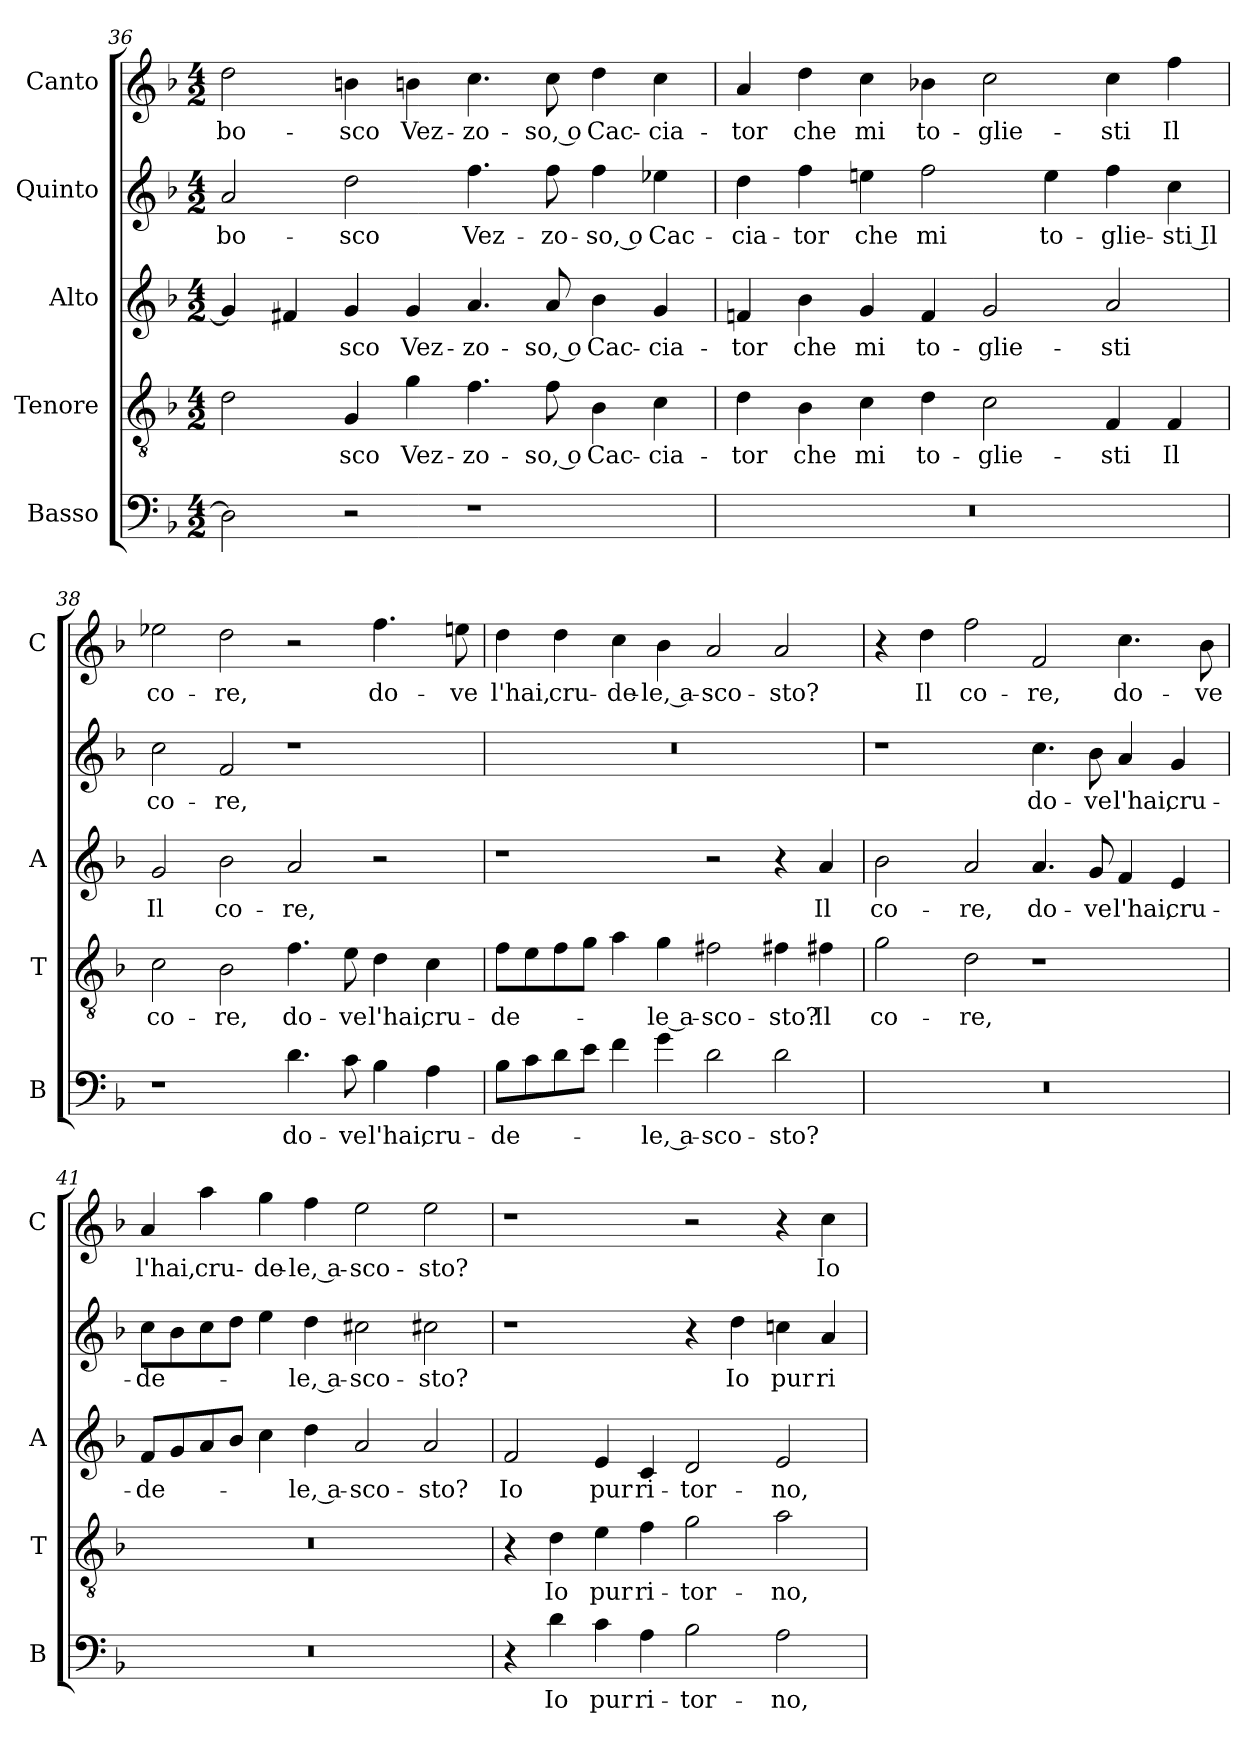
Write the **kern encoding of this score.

**kern	**text	**kern	**text	**kern	**text	**kern	**text	**kern	**text
*part5	*part5	*part4	*part4	*part3	*part3	*part2	*part2	*part1	*part1
*staff5	*staff5	*staff4	*staff4	*staff3	*staff3	*staff2	*staff2	*staff1	*staff1
*I"Basso	*	*I"Tenore	*	*I"Alto	*	*I"Quinto	*	*I"Canto	*
*I'B	*	*I'T	*	*I'A	*	*	*	*I'C	*
*clefF4	*	*clefGv2	*	*clefG2	*	*clefG2	*	*clefG2	*
*k[b-]	*	*k[b-]	*	*k[b-]	*	*k[b-]	*	*k[b-]	*
*F:	*	*F:	*	*F:	*	*F:	*	*F:	*
*M4/2	*	*M4/2	*	*M4/2	*	*M4/2	*	*M4/2	*
=36	=36	=36	=36	=36	=36	=36	=36	=36	=36
2D]	.	2d	.	4g]	.	2a	bo-	2dd	bo-
.	.	.	.	4f#X	.	.	.	.	.
2r	.	4G	-sco	4g	-sco	2dd	-sco	4bn	-sco
.	.	4g	Vez-	4g	Vez-	.	.	4bn	Vez-
1r	.	4.f	-zo-	4.a	-zo-	4.ff	Vez-	4.cc	-zo-
.	.	8f	-so, o	8a	-so, o	8ff	-zo-	8cc	-so, o
.	.	4B-	Cac-	4b-	Cac-	4ff	-so, o	4dd	Cac-
.	.	4c	-cia-	4g	-cia-	4ee-X	Cac-	4cc	-cia-
=37	=37	=37	=37	=37	=37	=37	=37	=37	=37
0r	.	4d	-tor	4fn	-tor	4dd	-cia-	4a	-tor
.	.	4B-	che	4b-	che	4ff	-tor	4dd	che
.	.	4c	mi	4g	mi	4een	che	4cc	mi
.	.	4d	to-	4f	to-	2ff	mi	4b-X	to-
.	.	2c	-glie-	2g	-glie-	.	.	2cc	-glie-
.	.	.	.	.	.	4ee	to-	.	.
.	.	4F	-sti	2a	-sti	4ff	-glie-	4cc	-sti
.	.	4F	Il	.	.	4cc	-sti Il	4ff	Il
=38	=38	=38	=38	=38	=38	=38	=38	=38	=38
1r	.	2c	co-	2g	Il	2cc	co-	2ee-X	co-
.	.	2B-	-re,	2b-	co-	2f	-re,	2dd	-re,
4.d	do-	4.f	do-	2a	-re,	1r	.	2r	.
8c	-ve	8e	-ve	.	.	.	.	.	.
4B-	l'hai,	4d	l'hai,	2r	.	.	.	4.ff	do-
4A	cru-	4c	cru-	.	.	.	.	.	.
.	.	.	.	.	.	.	.	8een	-ve
=39	=39	=39	=39	=39	=39	=39	=39	=39	=39
8B-L	-de-	8fL	-de-	1r	.	0r	.	4dd	l'hai,
8c	.	8e	.	.	.	.	.	.	.
8d	.	8f	.	.	.	.	.	4dd	cru-
8eJ	.	8gJ	.	.	.	.	.	.	.
4f	.	4a	.	.	.	.	.	4cc	-de-
4g	-le, a-	4g	-le a-	.	.	.	.	4b-	-le, a-
2d	-sco-	2f#X	-sco-	2r	.	.	.	2a	-sco-
2d	-sto?	4f#X	-sto?	4r	.	.	.	2a	-sto?
.	.	4f#X	Il	4a	Il	.	.	.	.
=40	=40	=40	=40	=40	=40	=40	=40	=40	=40
0r	.	2g	co-	2b-	co-	1r	.	4r	.
.	.	.	.	.	.	.	.	4dd	Il
.	.	2d	-re,	2a	-re,	.	.	2ff	co-
.	.	1r	.	4.a	do-	4.cc	do-	2f	-re,
.	.	.	.	8g	-ve	8b-	-ve	.	.
.	.	.	.	4f	l'hai,	4a	l'hai,	4.cc	do-
.	.	.	.	4e	cru-	4g	cru-	.	.
.	.	.	.	.	.	.	.	8b-	-ve
=41	=41	=41	=41	=41	=41	=41	=41	=41	=41
0r	.	0r	.	8fL	-de-	8ccL	-de-	4a	l'hai,
.	.	.	.	8g	.	8b-	.	.	.
.	.	.	.	8a	.	8cc	.	4aa	cru-
.	.	.	.	8b-J	.	8ddJ	.	.	.
.	.	.	.	4cc	.	4ee	.	4gg	-de-
.	.	.	.	4dd	-le, a-	4dd	-le, a-	4ff	-le, a-
.	.	.	.	2a	-sco-	2cc#X	-sco-	2ee	-sco-
.	.	.	.	2a	-sto?	2cc#X	-sto?	2ee	-sto?
=42	=42	=42	=42	=42	=42	=42	=42	=42	=42
4r	.	4r	.	2f	Io	1r	.	1r	.
4d	Io	4d	Io	.	.	.	.	.	.
4c	pur	4e	pur	4e	pur	.	.	.	.
4A	ri-	4f	ri-	4c	ri-	.	.	.	.
2B-	-tor-	2g	-tor-	2d	-tor-	4r	.	2r	.
.	.	.	.	.	.	4dd	Io	.	.
2A	-no,	2a	-no,	2e	-no,	4ccn	pur	4r	.
.	.	.	.	.	.	4a	ri-	4cc	Io
=	=	=	=	=	=	=	=	=	=
*-	*-	*-	*-	*-	*-	*-	*-	*-	*-
